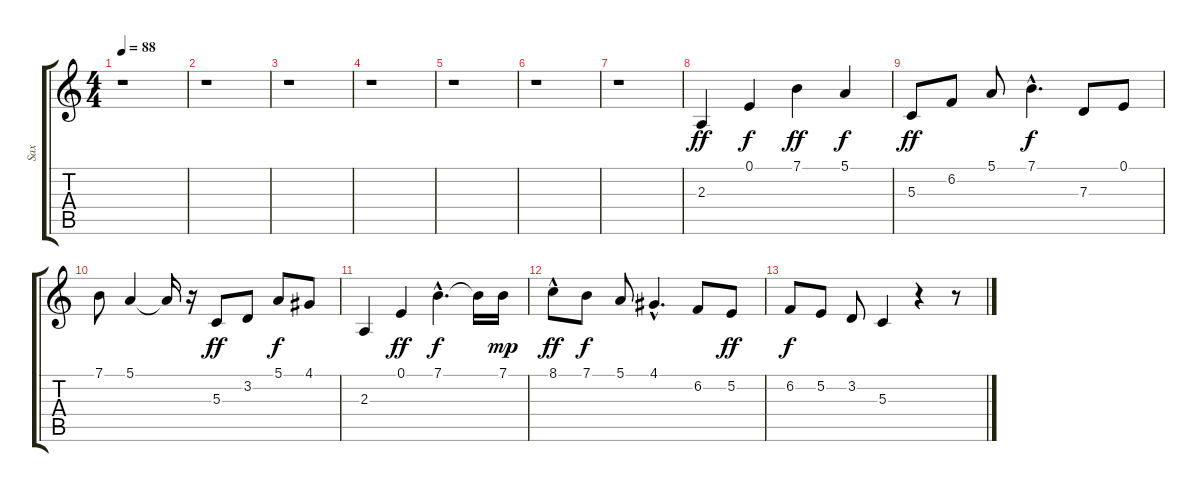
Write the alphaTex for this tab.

\track ("Sax" "Sax") {instrument baritonesax}
\staff {score tabs}
\tuning (E4 B3 G3 D3 A2 E2) {hide}
\ts (4 4)
\tempo 88
\clef g2
\ks c
r.1{dy f} |
r.1 |
r.1 |
r.1 |
r.1 |
r.1 |
r.1 |
2.3.4{dy ff} 0.1.4{dy f} 7.1.4{dy ff} 5.1.4{dy f} |
5.3.8{dy ff} 6.2.8 5.1.8 7.1{hac}.4{d dy f} 7.3.8 0.1.8 |
7.1.8 5.1.4 5.1{t}.16 r.16 5.3.8{dy ff} 3.2.8 5.1.8{dy f} 4.1.8 |
2.3.4 0.1.4{dy ff} 7.1{hac}.4{d dy f} 7.1{t}.16 7.1.16{dy mp} |
8.1{hac}.8{dy ff} 7.1.8{dy f} 5.1.8 4.1{hac}.4{d} 6.2.8 5.2.8{dy ff} |
6.2.8{dy f} 5.2.8 3.2.8 5.3.4 r.4 r.8
